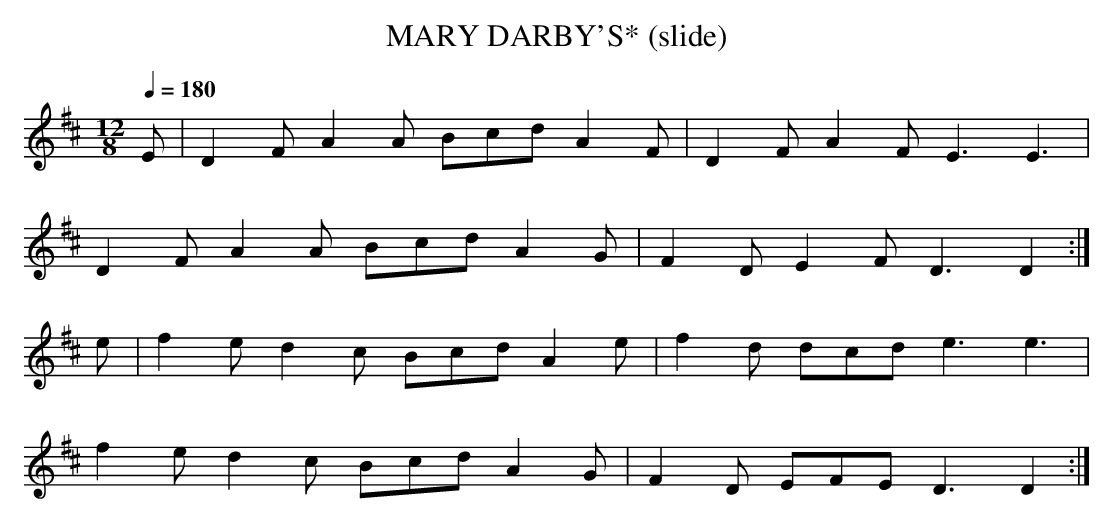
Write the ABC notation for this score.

X:1
T:MARY DARBY'S* (slide)
Q:1/4=180
M:12/8
K:D
E|D2F A2A Bcd A2F|D2F A2F E3 E3|
D2F A2A Bcd A2G|F2D E2F D3 D2:|
e|f2e d2c Bcd A2e|f2d dcd e3 e3|
f2e d2c Bcd A2G|F2D EFE D3 D2:|
